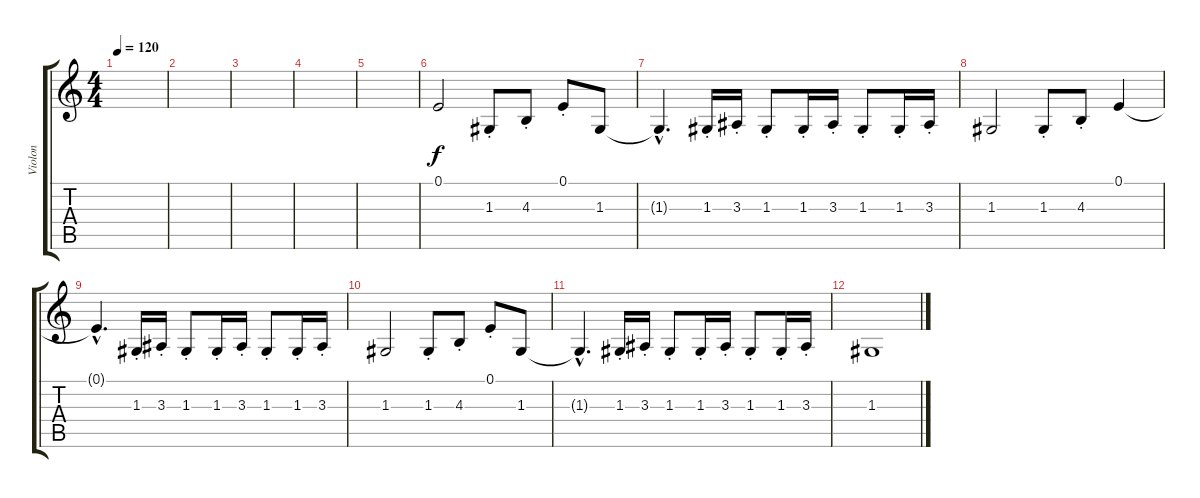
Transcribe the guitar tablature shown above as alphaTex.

\track ("Violon" "Violon") {instrument violin}
\staff {score tabs}
\tuning (E4 B3 G3 D3 A2 E2) {hide}
\ts (4 4)
\tempo 120
\clef g2
\ks c
|
|
|
|
|
0.1.2 1.3{st}.8 4.3{st}.8 0.1{st}.8 1.3.8 |
1.3{hac t}.4{d} 1.3{st}.16 3.3{st}.16 1.3{st}.8 1.3{st}.16 3.3{st}.16 1.3{st}.8 1.3{st}.16 3.3{st}.16 |
1.3.2 1.3{st}.8 4.3{st}.8 0.1.4 |
0.1{hac t}.4{d} 1.3{st}.16 3.3{st}.16 1.3{st}.8 1.3{st}.16 3.3{st}.16 1.3{st}.8 1.3{st}.16 3.3{st}.16 |
1.3.2 1.3{st}.8 4.3{st}.8 0.1{st}.8 1.3.8 |
1.3{hac t}.4{d} 1.3{st}.16 3.3{st}.16 1.3{st}.8 1.3{st}.16 3.3{st}.16 1.3{st}.8 1.3{st}.16 3.3{st}.16 |
1.3.1
